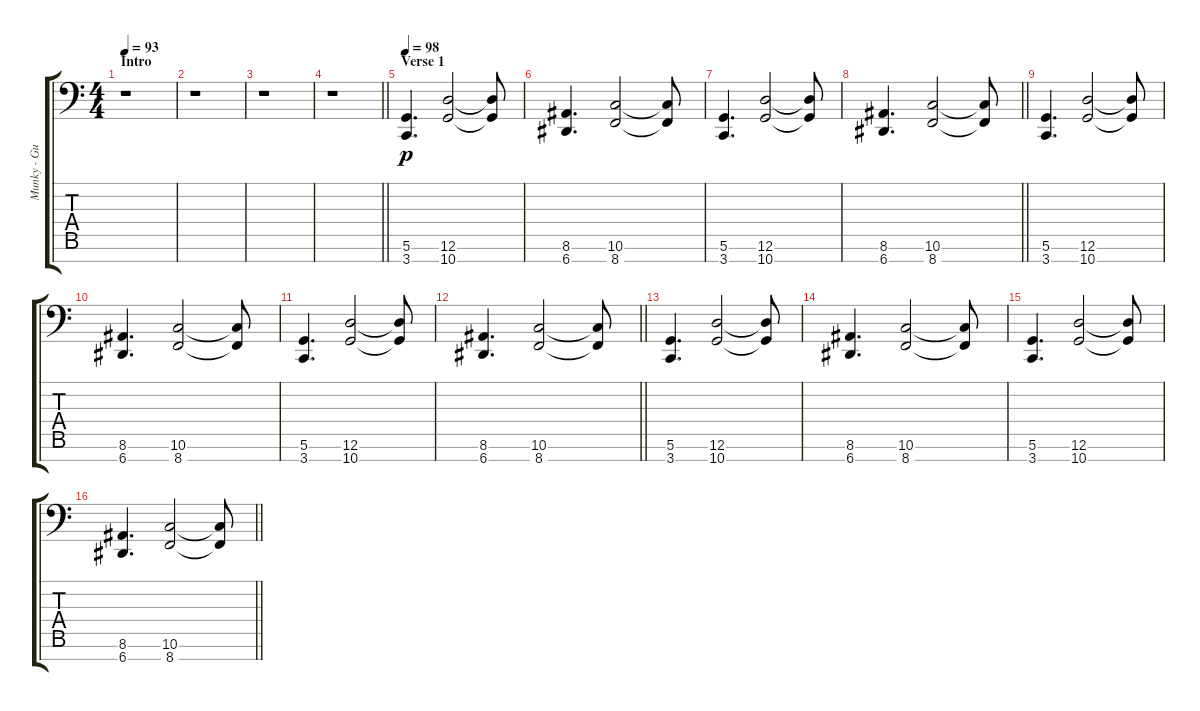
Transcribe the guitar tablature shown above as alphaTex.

\track ("Munky - Guitar" "Munky - Gu") {instrument lead2sawtooth}
\staff {score tabs}
\tuning (D4 A3 F3 C3 G2 D2 A1) {hide}
\ts (4 4)
\section ("" "Intro")
\tempo 93
\tempo 98
\tempo 93
\clef f4
\ks c
r.1{dy p instrument lead2sawtooth} |
r.1 |
r.1 |
\barLineRight lightlight
r.1 |
\section ("" "Verse 1")
\tempo 98
(5.6 3.7).4{d instrument lead2sawtooth} (12.6 10.7).2 (12.6{t} 10.7{t}).8 |
(8.6 6.7).4{d} (10.6 8.7).2 (10.6{t} 8.7{t}).8 |
(5.6 3.7).4{d} (12.6 10.7).2 (12.6{t} 10.7{t}).8 |
\barLineRight lightlight
(8.6 6.7).4{d} (10.6 8.7).2 (10.6{t} 8.7{t}).8 |
(5.6 3.7).4{d} (12.6 10.7).2 (12.6{t} 10.7{t}).8 |
(8.6 6.7).4{d} (10.6 8.7).2 (10.6{t} 8.7{t}).8 |
(5.6 3.7).4{d} (12.6 10.7).2 (12.6{t} 10.7{t}).8 |
\barLineRight lightlight
(8.6 6.7).4{d} (10.6 8.7).2 (10.6{t} 8.7{t}).8 |
(5.6 3.7).4{d} (12.6 10.7).2 (12.6{t} 10.7{t}).8 |
(8.6 6.7).4{d} (10.6 8.7).2 (10.6{t} 8.7{t}).8 |
(5.6 3.7).4{d} (12.6 10.7).2 (12.6{t} 10.7{t}).8 |
\barLineRight lightlight
(8.6 6.7).4{d} (10.6 8.7).2 (10.6{t} 8.7{t}).8
